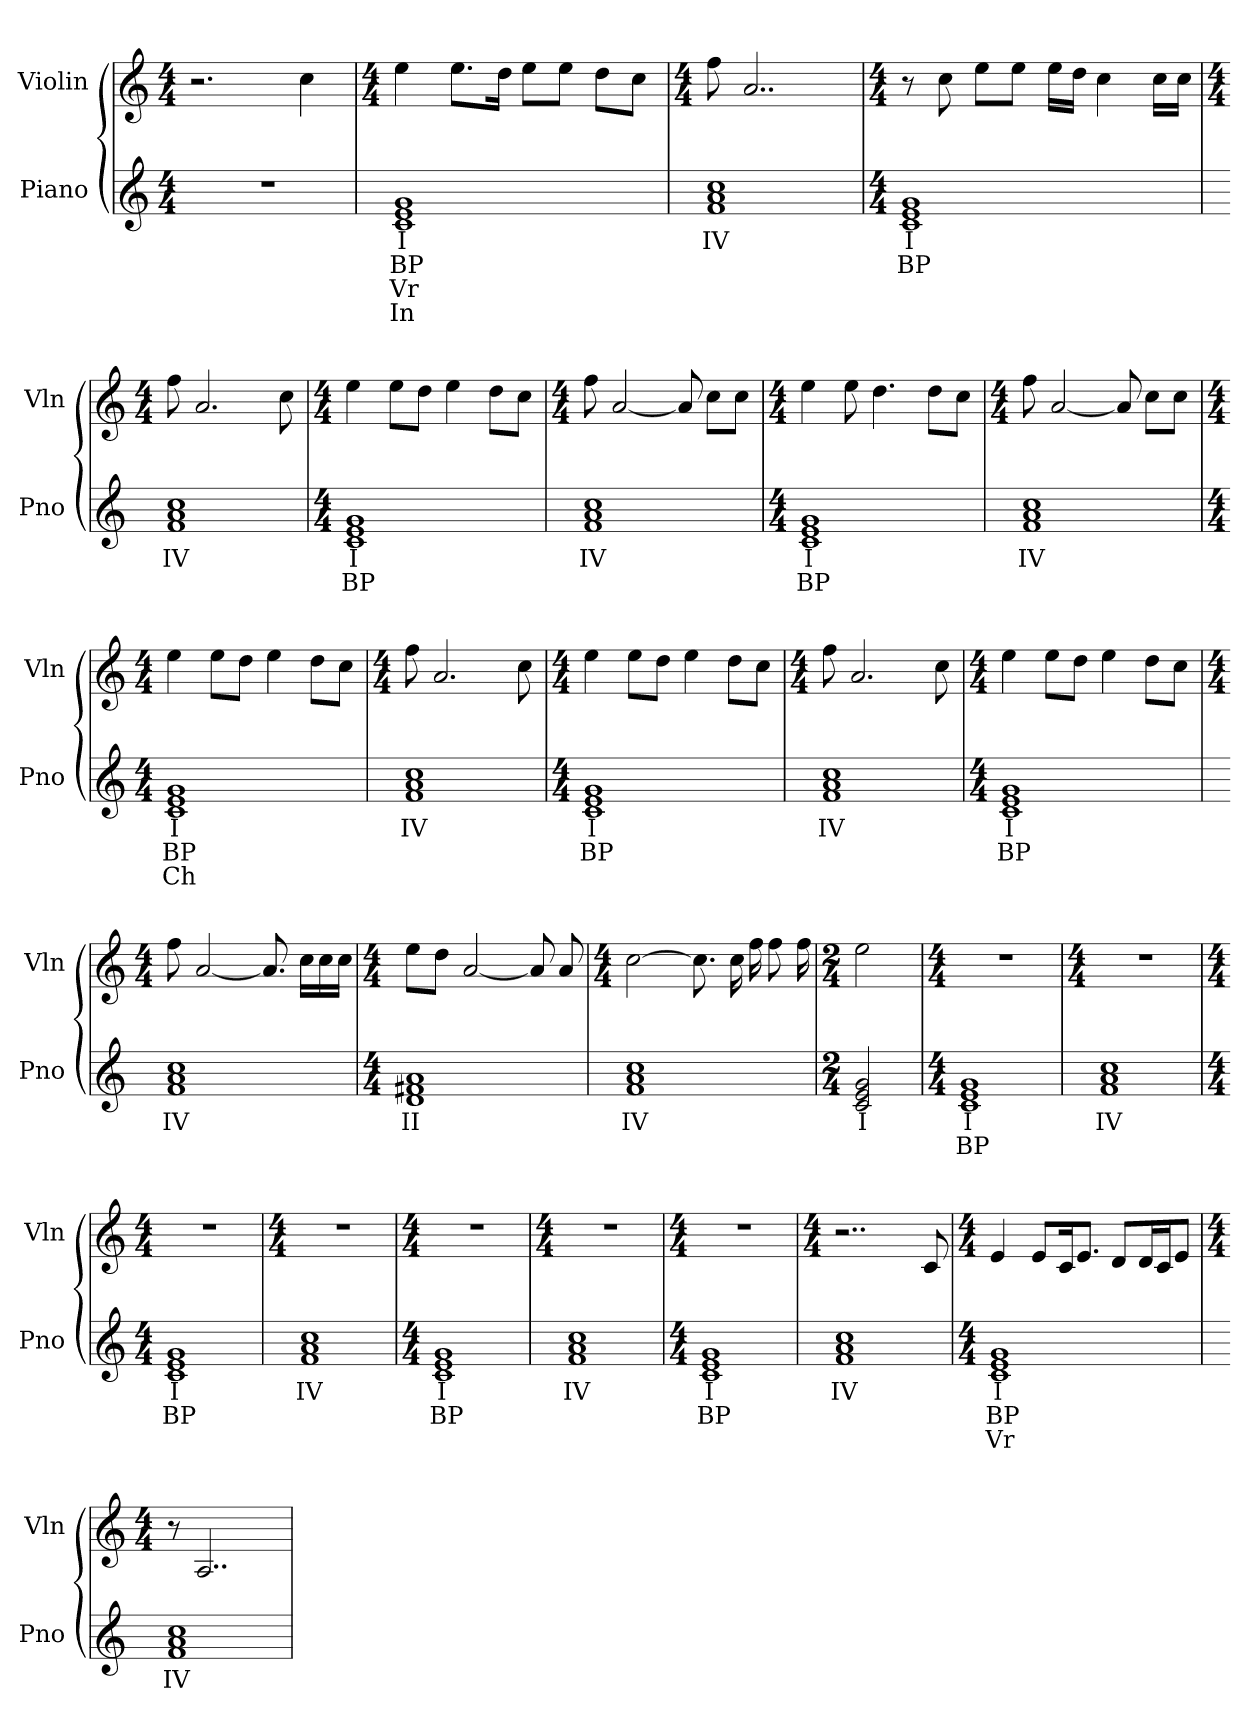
**kern	**text	**text	**text	**text	**kern
*part2	*part2	*part2	*part2	*part2	*part1
*staff2	*staff2	*staff2	*staff2	*staff2	*staff1
*I"Piano	*	*	*	*	*I"Violin
*I'Pno	*	*	*	*	*I'Vln
*k[]	*	*	*	*	*
*C:	*	*	*	*	*
*M4/4	*	*	*	*	*M4/4
=	=	=	=	=	=
1r	.	.	.	.	2.r
.	.	.	.	.	4cc
=	=	=	=	=	=
*k[]	*	*	*	*	*
*C:	*	*	*	*	*
*	*	*	*	*	*M4/4
1c 1e 1g	I	BP	Vr	In	4ee
.	.	.	.	.	8.eeL
.	.	.	.	.	16ddJk
.	.	.	.	.	8eeL
.	.	.	.	.	8eeJ
.	.	.	.	.	8ddL
.	.	.	.	.	8ccJ
=	=	=	=	=	=
*k[]	*	*	*	*	*
*C:	*	*	*	*	*
*	*	*	*	*	*M4/4
1f 1a 1cc	IV	.	.	.	8ff
.	.	.	.	.	2..a
=	=	=	=	=	=
*k[]	*	*	*	*	*
*C:	*	*	*	*	*
*M4/4	*	*	*	*	*M4/4
1c 1e 1g	I	BP	.	.	8r
.	.	.	.	.	8cc
.	.	.	.	.	8eeL
.	.	.	.	.	8eeJ
.	.	.	.	.	16eeLL
.	.	.	.	.	16ddJJ
.	.	.	.	.	4cc
.	.	.	.	.	16ccLL
.	.	.	.	.	16ccJJ
=	=	=	=	=	=
*k[]	*	*	*	*	*
*C:	*	*	*	*	*
*	*	*	*	*	*M4/4
1f 1a 1cc	IV	.	.	.	8ff
.	.	.	.	.	2.a
.	.	.	.	.	8cc
=	=	=	=	=	=
*k[]	*	*	*	*	*
*C:	*	*	*	*	*
*M4/4	*	*	*	*	*M4/4
1c 1e 1g	I	BP	.	.	4ee
.	.	.	.	.	8eeL
.	.	.	.	.	8ddJ
.	.	.	.	.	4ee
.	.	.	.	.	8ddL
.	.	.	.	.	8ccJ
=	=	=	=	=	=
*k[]	*	*	*	*	*
*C:	*	*	*	*	*
*	*	*	*	*	*M4/4
1f 1a 1cc	IV	.	.	.	8ff
.	.	.	.	.	[2a
.	.	.	.	.	8a]
.	.	.	.	.	8ccL
.	.	.	.	.	8ccJ
=	=	=	=	=	=
*k[]	*	*	*	*	*
*C:	*	*	*	*	*
*M4/4	*	*	*	*	*M4/4
1c 1e 1g	I	BP	.	.	4ee
.	.	.	.	.	8ee
.	.	.	.	.	4.dd
.	.	.	.	.	8ddL
.	.	.	.	.	8ccJ
=	=	=	=	=	=
*k[]	*	*	*	*	*
*C:	*	*	*	*	*
*	*	*	*	*	*M4/4
1f 1a 1cc	IV	.	.	.	8ff
.	.	.	.	.	[2a
.	.	.	.	.	8a]
.	.	.	.	.	8ccL
.	.	.	.	.	8ccJ
=	=	=	=	=	=
*k[]	*	*	*	*	*
*C:	*	*	*	*	*
*M4/4	*	*	*	*	*M4/4
1c 1e 1g	I	BP	Ch	.	4ee
.	.	.	.	.	8eeL
.	.	.	.	.	8ddJ
.	.	.	.	.	4ee
.	.	.	.	.	8ddL
.	.	.	.	.	8ccJ
=	=	=	=	=	=
*k[]	*	*	*	*	*
*C:	*	*	*	*	*
*	*	*	*	*	*M4/4
1f 1a 1cc	IV	.	.	.	8ff
.	.	.	.	.	2.a
.	.	.	.	.	8cc
=	=	=	=	=	=
*k[]	*	*	*	*	*
*C:	*	*	*	*	*
*M4/4	*	*	*	*	*M4/4
1c 1e 1g	I	BP	.	.	4ee
.	.	.	.	.	8eeL
.	.	.	.	.	8ddJ
.	.	.	.	.	4ee
.	.	.	.	.	8ddL
.	.	.	.	.	8ccJ
=	=	=	=	=	=
*k[]	*	*	*	*	*
*C:	*	*	*	*	*
*	*	*	*	*	*M4/4
1f 1a 1cc	IV	.	.	.	8ff
.	.	.	.	.	2.a
.	.	.	.	.	8cc
=	=	=	=	=	=
*k[]	*	*	*	*	*
*C:	*	*	*	*	*
*M4/4	*	*	*	*	*M4/4
1c 1e 1g	I	BP	.	.	4ee
.	.	.	.	.	8eeL
.	.	.	.	.	8ddJ
.	.	.	.	.	4ee
.	.	.	.	.	8ddL
.	.	.	.	.	8ccJ
=	=	=	=	=	=
*k[]	*	*	*	*	*
*C:	*	*	*	*	*
*	*	*	*	*	*M4/4
1f 1a 1cc	IV	.	.	.	8ff
.	.	.	.	.	[2a
.	.	.	.	.	8.a]
.	.	.	.	.	16ccLL
.	.	.	.	.	16cc
.	.	.	.	.	16ccJJ
=	=	=	=	=	=
*k[]	*	*	*	*	*
*C:	*	*	*	*	*
*M4/4	*	*	*	*	*M4/4
1d 1f#X 1a	II	.	.	.	8eeL
.	.	.	.	.	8ddJ
.	.	.	.	.	[2a
.	.	.	.	.	8a]
.	.	.	.	.	8a
=	=	=	=	=	=
*k[]	*	*	*	*	*
*C:	*	*	*	*	*
*	*	*	*	*	*M4/4
1f 1a 1cc	IV	.	.	.	[2cc
.	.	.	.	.	8.cc]
.	.	.	.	.	16cc
.	.	.	.	.	16ffLL
.	.	.	.	.	8ff
.	.	.	.	.	16ffJk
=	=	=	=	=	=
*k[]	*	*	*	*	*
*C:	*	*	*	*	*
*M2/4	*	*	*	*	*M2/4
2c 2e 2g	I	.	.	.	2ee
=	=	=	=	=	=
*k[]	*	*	*	*	*
*C:	*	*	*	*	*
*M4/4	*	*	*	*	*M4/4
1c 1e 1g	I	BP	.	.	1r
=	=	=	=	=	=
*k[]	*	*	*	*	*
*C:	*	*	*	*	*
*	*	*	*	*	*M4/4
1f 1a 1cc	IV	.	.	.	1r
=	=	=	=	=	=
*k[]	*	*	*	*	*
*C:	*	*	*	*	*
*M4/4	*	*	*	*	*M4/4
1c 1e 1g	I	BP	.	.	1r
=	=	=	=	=	=
*k[]	*	*	*	*	*
*C:	*	*	*	*	*
*	*	*	*	*	*M4/4
1f 1a 1cc	IV	.	.	.	1r
=	=	=	=	=	=
*k[]	*	*	*	*	*
*C:	*	*	*	*	*
*M4/4	*	*	*	*	*M4/4
1c 1e 1g	I	BP	.	.	1r
=	=	=	=	=	=
*k[]	*	*	*	*	*
*C:	*	*	*	*	*
*	*	*	*	*	*M4/4
1f 1a 1cc	IV	.	.	.	1r
=	=	=	=	=	=
*k[]	*	*	*	*	*
*C:	*	*	*	*	*
*M4/4	*	*	*	*	*M4/4
1c 1e 1g	I	BP	.	.	1r
=	=	=	=	=	=
*k[]	*	*	*	*	*
*C:	*	*	*	*	*
*	*	*	*	*	*M4/4
1f 1a 1cc	IV	.	.	.	2..r
.	.	.	.	.	8c
=	=	=	=	=	=
*k[]	*	*	*	*	*
*C:	*	*	*	*	*
*M4/4	*	*	*	*	*M4/4
1c 1e 1g	I	BP	Vr	.	4e
.	.	.	.	.	8eL
.	.	.	.	.	16cK
.	.	.	.	.	8.eJ
.	.	.	.	.	8dL
.	.	.	.	.	16dL
.	.	.	.	.	16cJ
.	.	.	.	.	8eJ
=	=	=	=	=	=
*k[]	*	*	*	*	*
*C:	*	*	*	*	*
*	*	*	*	*	*M4/4
1f 1a 1cc	IV	.	.	.	8r
.	.	.	.	.	2..A
=	=	=	=	=	=
*-	*-	*-	*-	*-	*-
